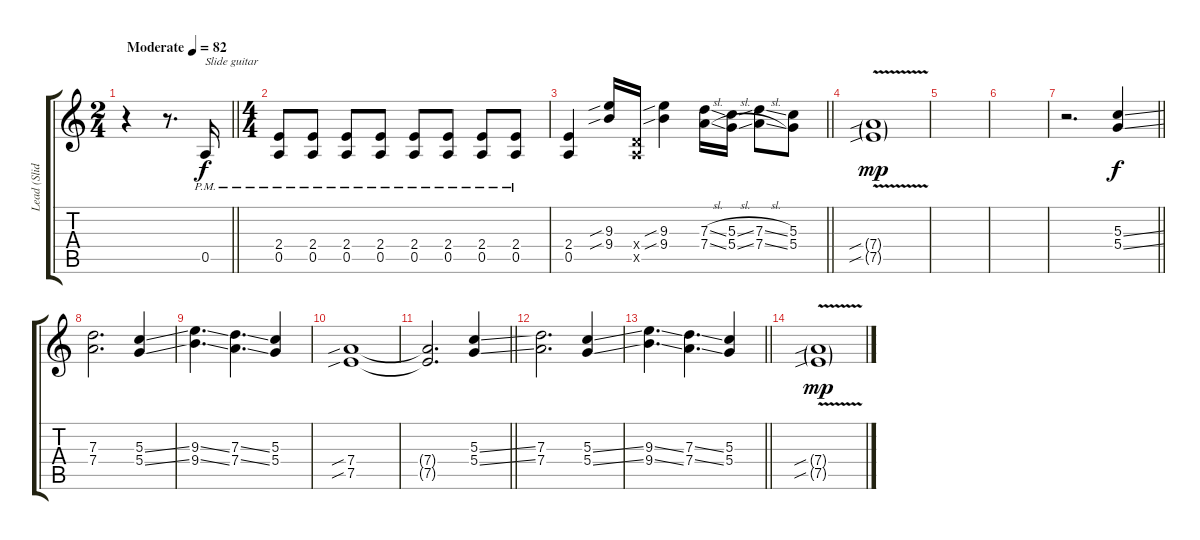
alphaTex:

\track ("Lead (Slide)" "Lead (Slid") {instrument overdrivenguitar}
\staff {score tabs}
\tuning (E4 B3 G3 D3 A2 E2) {hide}
\ts (2 4)
\tempo (82 "Moderate")
\clef g2
\barLineRight lightlight
\ks c
r.4{dy f instrument overdrivenguitar} r.8{d} 0.5{pm}.16{txt "Slide guitar"} |
\ts (4 4)
(2.4{pm} 0.5{pm}).8 (2.4{pm} 0.5{pm}).8 (2.4{pm} 0.5{pm}).8 (2.4{pm} 0.5{pm}).8 (2.4{pm} 0.5{pm}).8 (2.4{pm} 0.5{pm}).8 (2.4{pm} 0.5{pm}).8 (2.4{pm} 0.5{pm}).8 |
\barLineRight lightlight
(2.4 0.5).4 (9.3{sib} 9.4{sib}).16 (0.4{x} 0.5{x}).16 (9.3{sib} 9.4{sib}).4 (7.3{sl} 7.4{sl}).16 (5.3{sl} 5.4{sl}).16 (7.3{sl} 7.4{sl}).8 (5.3 5.4).8 |
(7.4{v sib g} 7.5{v sib g}).1{dy mp} |
|
|
\barLineRight lightlight
r.2{d} (5.3{ss} 5.4{ss}).4{dy f} |
(7.3 7.4).2{d} (5.3{ss} 5.4{ss}).4 |
(9.3{ss} 9.4{ss}).4{d} (7.3{ss} 7.4{ss}).4{d} (5.3 5.4).4 |
(7.4{sib} 7.5{sib}).1 |
\barLineRight lightlight
(7.4{t} 7.5{t}).2{d} (5.3{ss} 5.4{ss}).4 |
(7.3 7.4).2{d} (5.3{ss} 5.4{ss}).4 |
\barLineRight lightlight
(9.3{ss} 9.4{ss}).4{d} (7.3{ss} 7.4{ss}).4{d} (5.3 5.4).4 |
(7.4{v sib g} 7.5{v sib g}).1{dy mp}
